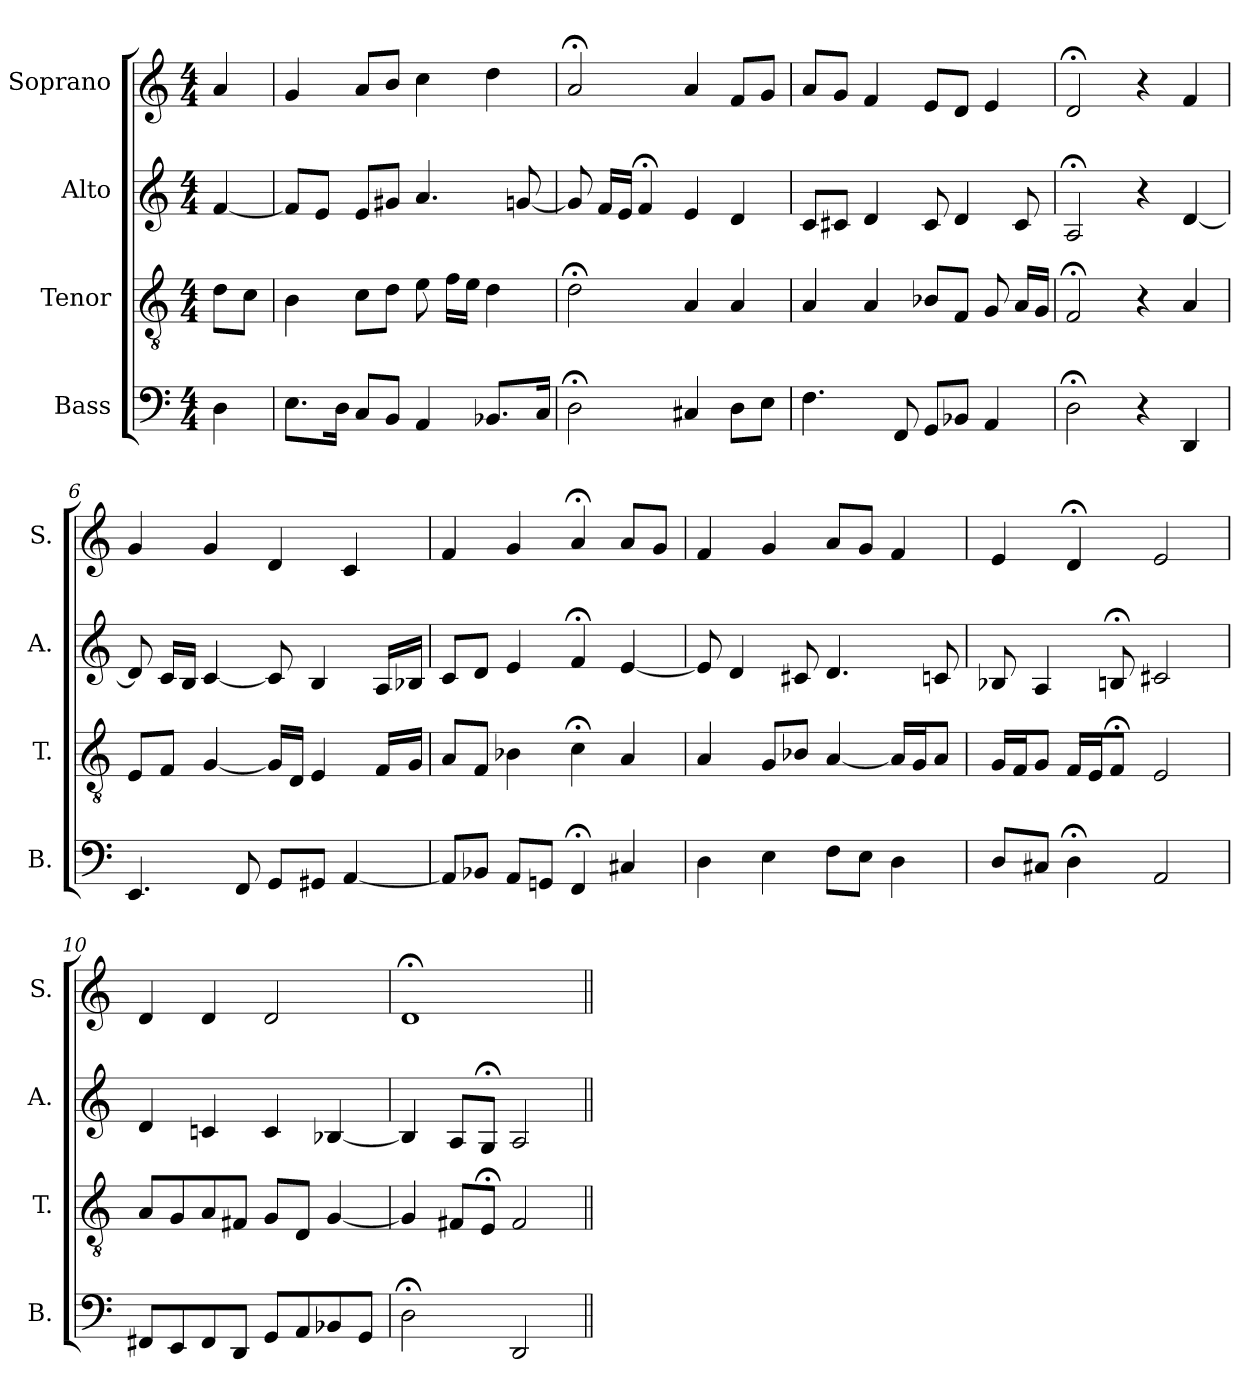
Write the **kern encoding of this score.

**kern	**kern	**kern	**kern
*part4	*part3	*part2	*part1
*staff4	*staff3	*staff2	*staff1
*I"Bass	*I"Tenor	*I"Alto	*I"Soprano
*I'B.	*I'T.	*I'A.	*I'S.
*clefF4	*clefGv2	*clefG2	*clefG2
*	*ITrd7c12	*	*
*k[]	*k[]	*k[]	*k[]
*C:	*C:	*C:	*C:
*M4/4	*M4/4	*M4/4	*M4/4
=1	=1	=1	=1
4D\	8D\L	[4f/	4a/
.	8C\J	.	.
=2	=2	=2	=2
8.E\L	4BB\	8f/L]	4g/
.	.	8e/J	.
16D\Jk	.	.	.
8C/L	8C\L	8e/L	8a/L
8BB/J	8D\J	8g#X/J	8b/J
4AA/	8E\	4.a/	4cc\
.	16F\LL	.	.
.	16E\JJ	.	.
8.BB-X/L	4D\	.	4dd\
.	.	[8gn/	.
16C/Jk	.	.	.
=3	=3	=3	=3
2D;<\	2D;<\	8g/]	2a;</
.	.	16f/LL	.
.	.	16e/JJ	.
.	.	4f;</	.
4C#X/	4AA/	4e/	4a/
8D\L	4AA/	4d/	8f/L
8E\J	.	.	8g/J
=4	=4	=4	=4
4.F\	4AA/	8c/L	8a/L
.	.	8c#X/J	8g/J
.	4AA/	4d/	4f/
8FF/	.	.	.
8GG/L	8BB-X/L	8c#/	8e/L
8BB-X/J	8FF/J	4d/	8d/J
4AA/	8GG/	.	4e/
.	16AA/LL	8c#/	.
.	16GG/JJ	.	.
!!LO:LB:g=z
=5	=5	=5	=5
2D;<\	2FF;</	2A;</	2d;</
4r	4r	4r	4r
4DD/	4AA/	[4d/	4f/
=6	=6	=6	=6
4.EE/	8EE/L	8d/]	4g/
.	8FF/J	16c/LL	.
.	.	16B/JJ	.
.	[4GG/	[4c/	4g/
8FF/	.	.	.
8GG/L	16GG/LL]	8c/]	4d/
.	16DD/JJ	.	.
8GG#X/J	4EE/	4B/	.
[4AA/	.	.	4c/
.	16FF/LL	16A/LL	.
.	16GG/JJ	16B-X/JJ	.
=7	=7	=7	=7
8AA/L]	8AA/L	8c/L	4f/
8BB-X/J	8FF/J	8d/J	.
8AA/L	4BB-X\	4e/	4g/
8GGn/J	.	.	.
4FF;</	4C;<\	4f;</	4a;</
4C#X/	4AA/	[4e/	8a/L
.	.	.	8g/J
=8	=8	=8	=8
4D\	4AA/	8e/]	4f/
.	.	4d/	.
4E\	8GG/L	.	4g/
.	8BB-X/J	8c#X/	.
8F\L	[4AA/	4.d/	8a/L
8E\J	.	.	8g/J
4D\	16AA/LL]	.	4f/
.	16GG/J	.	.
.	8AA/J	8cn/	.
!!LO:PB:g=z
=9	=9	=9	=9
8D/L	16GG/LL	8B-X/	4e/
.	16FF/J	.	.
8C#X/J	8GG/J	4A/	.
4D;<\	16FF/LL	.	4d;</
.	16EE/J	.	.
.	8FF;</J	8Bn;</	.
2AA/	2EE/	2c#X/	2e/
=10	=10	=10	=10
8FF#X/L	8AA/L	4d/	4d/
8EE/	8GG/	.	.
8FF#/	8AA/	4cn/	4d/
8DD/J	8FF#X/J	.	.
8GG/L	8GG/L	4c/	2d/
8AA/	8DD/J	.	.
8BB-X/	[4GG/	[4B-X/	.
8GG/J	.	.	.
=11	=11	=11	=11
2D;<\	4GG/]	4B-/]	1d;</
.	8FF#X/L	8A/L	.
.	8EE;</J	8G;</J	.
2DD/	2FF#/	2A/	.
=||	=||	=||	=||
*-	*-	*-	*-
